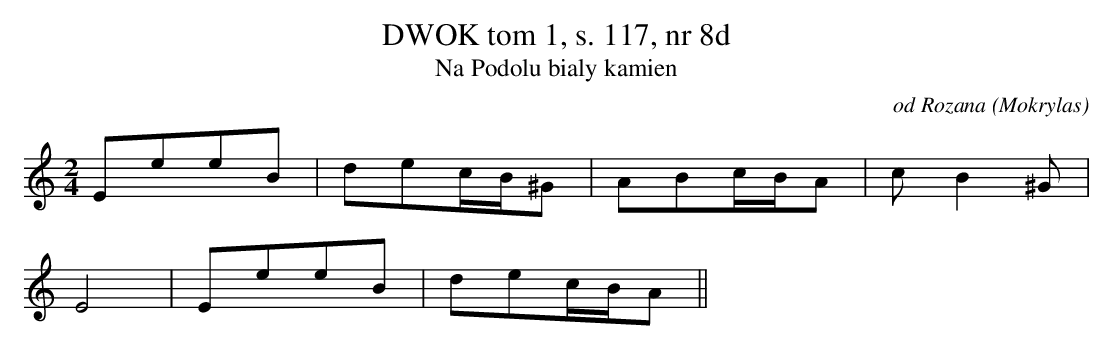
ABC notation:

X:1
T:DWOK tom 1, s. 117, nr 8d
T:Na Podolu bialy kamien
O:od Rozana (Mokrylas)
M:2/4
L:1/16
K:C
E2e2e2B2 | d2e2cB^G2 |A2B2cBA2 | c2B4^G2 |
 E8 |E2e2e2B2 | d2e2cBA2||
